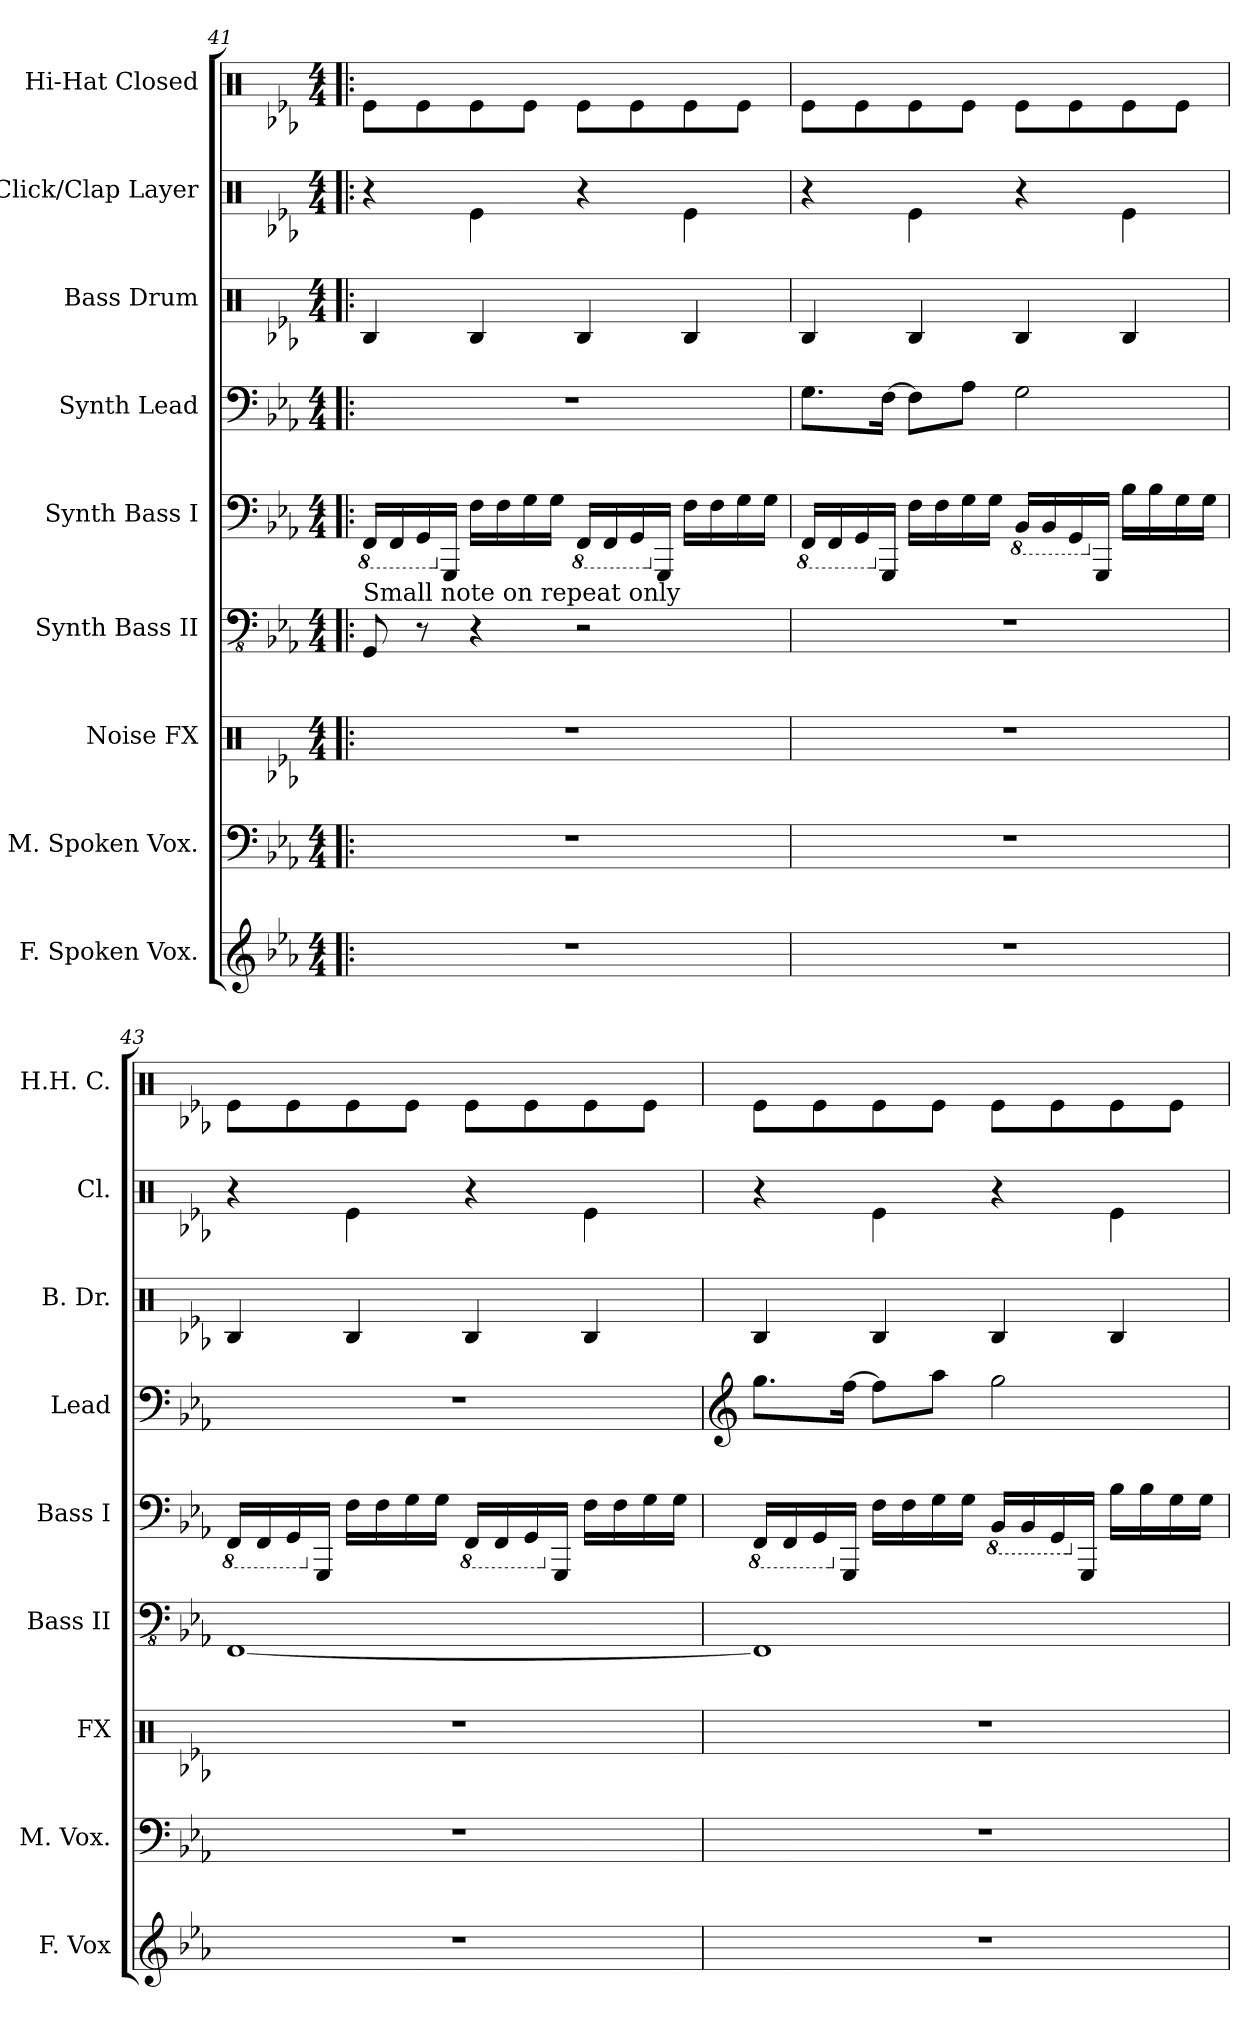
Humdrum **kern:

**kern	**kern	**kern	**kern	**kern	**kern	**kern	**kern	**kern
*part9	*part8	*part7	*part6	*part5	*part4	*part3	*part2	*part1
*staff9	*staff8	*staff7	*staff6	*staff5	*staff4	*staff3	*staff2	*staff1
*I"F. Spoken Vox.	*I"M. Spoken Vox.	*I"Noise FX	*I"Synth Bass II	*I"Synth Bass I	*I"Synth Lead	*I"Bass Drum	*I"Click/Clap Layer	*I"Hi-Hat Closed
*I'F. Vox	*I'M. Vox.	*I'FX	*I'Bass II	*I'Bass I	*I'Lead	*I'B. Dr.	*I'Cl.	*I'H.H. C.
!!LO:LB:g=z
*clefG2	*clefF4	*clefX	*clefFv4	*clefF4	*clefF4	*clefX	*clefX	*clefX
*	*	*	*ITrd7c12	*ITrd7c12	*	*	*	*
*k[b-e-a-]	*k[b-e-a-]	*k[b-e-a-]	*k[b-e-a-]	*k[b-e-a-]	*k[b-e-a-]	*k[b-e-a-]	*k[b-e-a-]	*k[b-e-a-]
*E-:	*E-:	*E-:	*E-:	*E-:	*E-:	*E-:	*E-:	*E-:
*M4/4	*M4/4	*M4/4	*M4/4	*M4/4	*M4/4	*M4/4	*M4/4	*M4/4
*	*	*	*	*8ba	*	*	*	*
=41!|:	=41!|:	=41!|:	=41!|:	=41!|:	=41!|:	=41!|:	=41!|:	=41!|:
!	!	!	!LO:TX:a:t=Small note on repeat only	!	!	!	!	!
1r	1r	1r	8GGGG!/	16FFFF/LL	1r	4RB/	4r	8Re\L
.	.	.	.	16FFFF/	.	.	.	.
.	.	.	8r	16GGGG/	.	.	.	8Re\
*	*	*	*	*X8ba	*	*	*	*
.	.	.	.	16GGGG/JJ	.	.	.	.
.	.	.	4r	16FF\LL	.	4RB/	4Re\	8Re\
.	.	.	.	16FF\	.	.	.	.
.	.	.	.	16GG\	.	.	.	8Re\J
.	.	.	.	16GG\JJ	.	.	.	.
*	*	*	*	*8ba	*	*	*	*
.	.	.	2r	16FFFF/LL	.	4RB/	4r	8Re\L
.	.	.	.	16FFFF/	.	.	.	.
.	.	.	.	16GGGG/	.	.	.	8Re\
*	*	*	*	*X8ba	*	*	*	*
.	.	.	.	16GGGG/JJ	.	.	.	.
.	.	.	.	16FF\LL	.	4RB/	4Re\	8Re\
.	.	.	.	16FF\	.	.	.	.
.	.	.	.	16GG\	.	.	.	8Re\J
.	.	.	.	16GG\JJ	.	.	.	.
=42	=42	=42	=42	=42	=42	=42	=42	=42
*	*	*	*	*8ba	*	*	*	*
1r	1r	1r	1r	16FFFF/LL	8.G\L	4RB/	4r	8Re\L
.	.	.	.	16FFFF/	.	.	.	.
.	.	.	.	16GGGG/	.	.	.	8Re\
*	*	*	*	*X8ba	*	*	*	*
.	.	.	.	16GGGG/JJ	[16F\Jk	.	.	.
.	.	.	.	16FF\LL	8F\L]	4RB/	4Re\	8Re\
.	.	.	.	16FF\	.	.	.	.
.	.	.	.	16GG\	8A-\J	.	.	8Re\J
.	.	.	.	16GG\JJ	.	.	.	.
*	*	*	*	*8ba	*	*	*	*
.	.	.	.	16BBBB-/LL	2G\	4RB/	4r	8Re\L
.	.	.	.	16BBBB-/	.	.	.	.
.	.	.	.	16GGGG/	.	.	.	8Re\
*	*	*	*	*X8ba	*	*	*	*
.	.	.	.	16GGGG/JJ	.	.	.	.
.	.	.	.	16BB-\LL	.	4RB/	4Re\	8Re\
.	.	.	.	16BB-\	.	.	.	.
.	.	.	.	16GG\	.	.	.	8Re\J
.	.	.	.	16GG\JJ	.	.	.	.
=43	=43	=43	=43	=43	=43	=43	=43	=43
*	*	*	*	*8ba	*	*	*	*
1r	1r	1r	[1FFFF	16FFFF/LL	1r	4RB/	4r	8Re\L
.	.	.	.	16FFFF/	.	.	.	.
.	.	.	.	16GGGG/	.	.	.	8Re\
*	*	*	*	*X8ba	*	*	*	*
.	.	.	.	16GGGG/JJ	.	.	.	.
.	.	.	.	16FF\LL	.	4RB/	4Re\	8Re\
.	.	.	.	16FF\	.	.	.	.
.	.	.	.	16GG\	.	.	.	8Re\J
.	.	.	.	16GG\JJ	.	.	.	.
*	*	*	*	*8ba	*	*	*	*
.	.	.	.	16FFFF/LL	.	4RB/	4r	8Re\L
.	.	.	.	16FFFF/	.	.	.	.
.	.	.	.	16GGGG/	.	.	.	8Re\
*	*	*	*	*X8ba	*	*	*	*
.	.	.	.	16GGGG/JJ	.	.	.	.
.	.	.	.	16FF\LL	.	4RB/	4Re\	8Re\
.	.	.	.	16FF\	.	.	.	.
.	.	.	.	16GG\	.	.	.	8Re\J
.	.	.	.	16GG\JJ	.	.	.	.
!!LO:PB:g=z
=44	=44	=44	=44	=44	=44	=44	=44	=44
*	*	*	*	*	*clefG2	*	*	*
*	*	*	*	*8ba	*	*	*	*
1r	1r	1r	1FFFF]	16FFFF/LL	8.gg\L	4RB/	4r	8Re\L
.	.	.	.	16FFFF/	.	.	.	.
.	.	.	.	16GGGG/	.	.	.	8Re\
*	*	*	*	*X8ba	*	*	*	*
.	.	.	.	16GGGG/JJ	[16ff\Jk	.	.	.
.	.	.	.	16FF\LL	8ff\L]	4RB/	4Re\	8Re\
.	.	.	.	16FF\	.	.	.	.
.	.	.	.	16GG\	8aa-\J	.	.	8Re\J
.	.	.	.	16GG\JJ	.	.	.	.
*	*	*	*	*8ba	*	*	*	*
.	.	.	.	16BBBB-/LL	2gg\	4RB/	4r	8Re\L
.	.	.	.	16BBBB-/	.	.	.	.
.	.	.	.	16GGGG/	.	.	.	8Re\
*	*	*	*	*X8ba	*	*	*	*
.	.	.	.	16GGGG/JJ	.	.	.	.
.	.	.	.	16BB-\LL	.	4RB/	4Re\	8Re\
.	.	.	.	16BB-\	.	.	.	.
.	.	.	.	16GG\	.	.	.	8Re\J
.	.	.	.	16GG\JJ	.	.	.	.
=	=	=	=	=	=	=	=	=
*-	*-	*-	*-	*-	*-	*-	*-	*-
